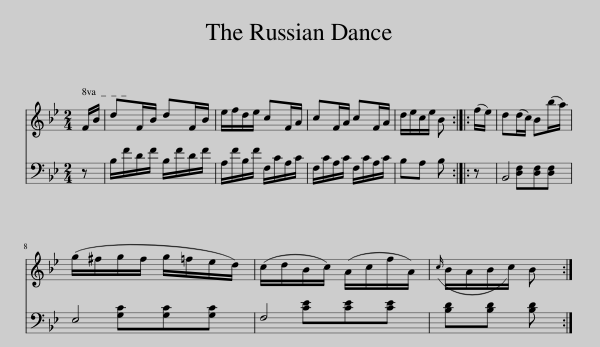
X:1
%%score 1 ( 2 3 )
L:1/8
M:2/4
I:linebreak $
K:Bb
V:1 treble
V:2 bass
V:3 bass
V:1
 F/B/ | dF/B/ dF/B/ | e/f/d/e/ cF/A/ | cF/A/ cF/A/ | d/e/c/e/ B :: %5
 (f/e/) | d(d/c/) B(b/a/) |$ (g/^f/g/f/ g/=f/e/d/) | (c/d/B/c/) (A/c/f/A/) |({c} B/A/B/c/) B :| %10
V:2
 z | B,/F/D/F/ B,/F/D/F/ | A,/F/B,/F/ F,/C/A,/C/ | F,/C/A,/C/ F,/C/A,/C/ | B,A, B, :: %5
 z | B,,4 |$ E,4 | F,4 | [B,D][B,D] [B,D] :| %10
V:3
 x | x4 | x4 | x4 | x3 :: %5
 x | x [D,F,][D,F,][D,F,] |$ x [G,C][G,C][G,C] | x [CE][CE][CE] | x3 :| %10
